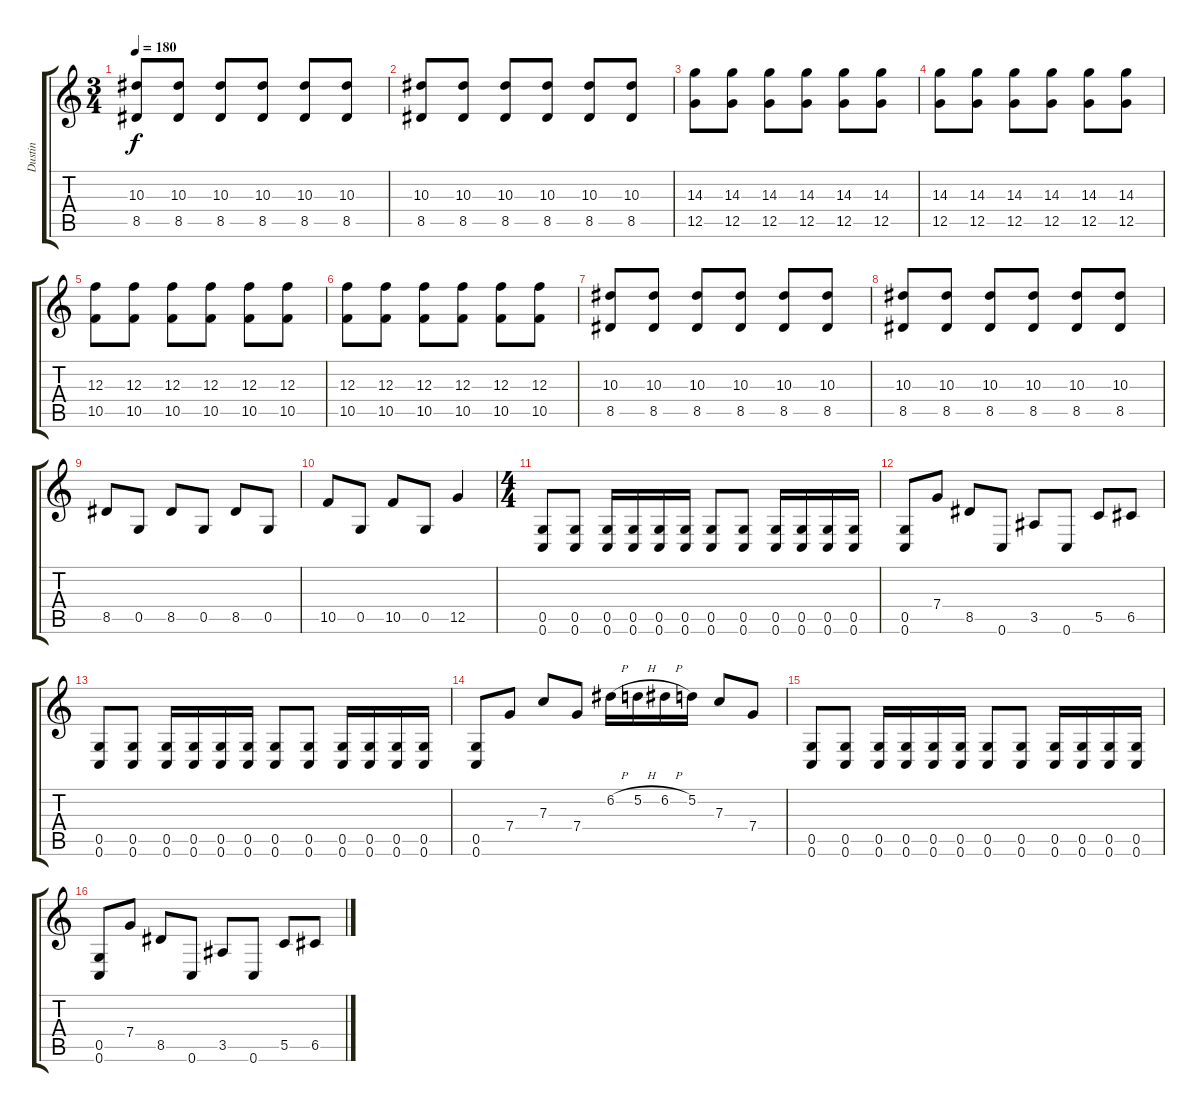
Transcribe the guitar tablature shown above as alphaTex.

\track ("Dustin" "Dustin") {instrument distortionguitar}
\staff {score tabs}
\tuning (D4 A3 F3 C3 G2 C2) {hide}
\ts (3 4)
\tempo 180
\clef g2
\ks c
(10.3 8.5).8{dy f} (10.3 8.5).8 (10.3 8.5).8 (10.3 8.5).8 (10.3 8.5).8 (10.3 8.5).8 |
(10.3 8.5).8 (10.3 8.5).8 (10.3 8.5).8 (10.3 8.5).8 (10.3 8.5).8 (10.3 8.5).8 |
(14.3 12.5).8 (14.3 12.5).8 (14.3 12.5).8 (14.3 12.5).8 (14.3 12.5).8 (14.3 12.5).8 |
(14.3 12.5).8 (14.3 12.5).8 (14.3 12.5).8 (14.3 12.5).8 (14.3 12.5).8 (14.3 12.5).8 |
(12.3 10.5).8 (12.3 10.5).8 (12.3 10.5).8 (12.3 10.5).8 (12.3 10.5).8 (12.3 10.5).8 |
(12.3 10.5).8 (12.3 10.5).8 (12.3 10.5).8 (12.3 10.5).8 (12.3 10.5).8 (12.3 10.5).8 |
(10.3 8.5).8 (10.3 8.5).8 (10.3 8.5).8 (10.3 8.5).8 (10.3 8.5).8 (10.3 8.5).8 |
(10.3 8.5).8 (10.3 8.5).8 (10.3 8.5).8 (10.3 8.5).8 (10.3 8.5).8 (10.3 8.5).8 |
8.5.8 0.5.8 8.5.8 0.5.8 8.5.8 0.5.8 |
10.5.8 0.5.8 10.5.8 0.5.8 12.5.4 |
\ts (4 4)
(0.5 0.6).8 (0.5 0.6).8 (0.5 0.6).16 (0.5 0.6).16 (0.5 0.6).16 (0.5 0.6).16 (0.5 0.6).8 (0.5 0.6).8 (0.5 0.6).16 (0.5 0.6).16 (0.5 0.6).16 (0.5 0.6).16 |
(0.5 0.6).8 7.4.8 8.5.8 0.6.8 3.5.8 0.6.8 5.5.8 6.5.8 |
(0.5 0.6).8 (0.5 0.6).8 (0.5 0.6).16 (0.5 0.6).16 (0.5 0.6).16 (0.5 0.6).16 (0.5 0.6).8 (0.5 0.6).8 (0.5 0.6).16 (0.5 0.6).16 (0.5 0.6).16 (0.5 0.6).16 |
(0.5 0.6).8 7.4.8 7.3.8 7.4.8 6.2{h}.16 5.2{h}.16 6.2{h}.16 5.2.16 7.3.8 7.4.8 |
(0.5 0.6).8 (0.5 0.6).8 (0.5 0.6).16 (0.5 0.6).16 (0.5 0.6).16 (0.5 0.6).16 (0.5 0.6).8 (0.5 0.6).8 (0.5 0.6).16 (0.5 0.6).16 (0.5 0.6).16 (0.5 0.6).16 |
(0.5 0.6).8 7.4.8 8.5.8 0.6.8 3.5.8 0.6.8 5.5.8 6.5.8
